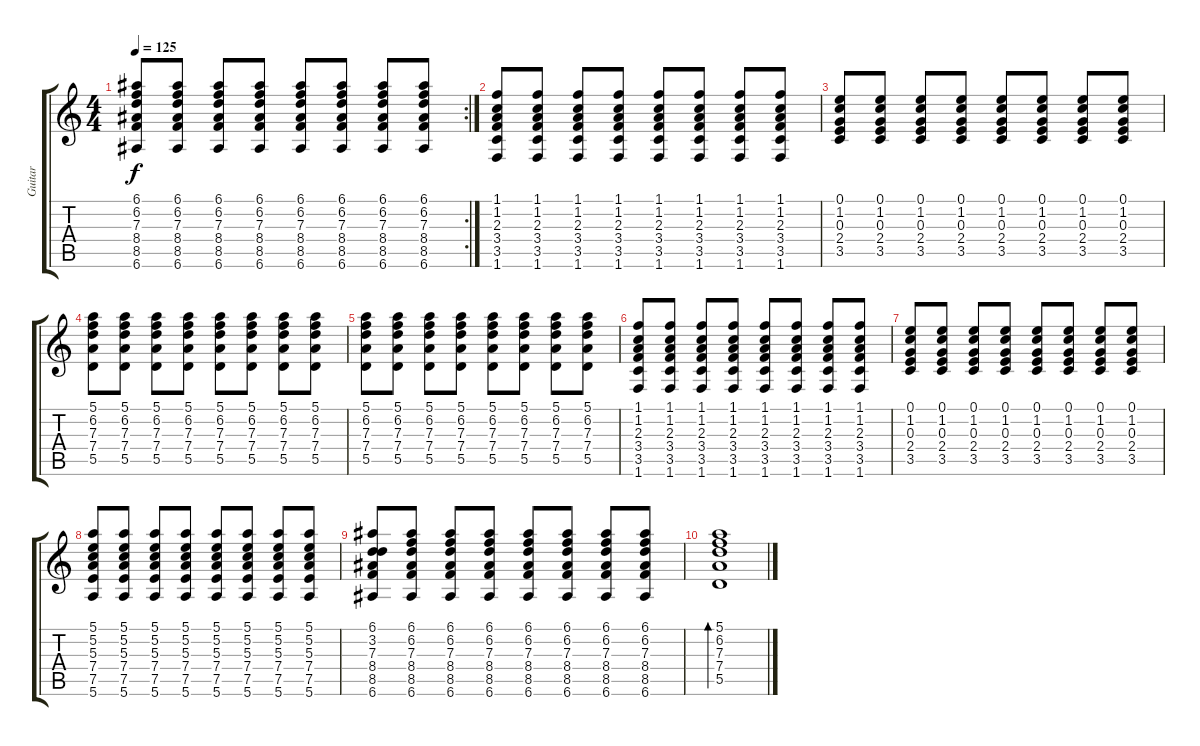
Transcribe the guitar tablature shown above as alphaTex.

\track ("Guitar" "Guitar") {instrument electricguitarclean}
\staff {score tabs}
\tuning (E4 B3 G3 D3 A2 E2) {hide}
\rc 2
\ts (4 4)
\tempo 125
\clef g2
\ks c
(6.1 6.2 7.3 8.4 8.5 6.6).8{dy f} (6.1 6.2 7.3 8.4 8.5 6.6).8 (6.1 6.2 7.3 8.4 8.5 6.6).8 (6.1 6.2 7.3 8.4 8.5 6.6).8 (6.1 6.2 7.3 8.4 8.5 6.6).8 (6.1 6.2 7.3 8.4 8.5 6.6).8 (6.1 6.2 7.3 8.4 8.5 6.6).8 (6.1 6.2 7.3 8.4 8.5 6.6).8 |
(1.1 1.2 2.3 3.4 3.5 1.6).8 (1.1 1.2 2.3 3.4 3.5 1.6).8 (1.1 1.2 2.3 3.4 3.5 1.6).8 (1.1 1.2 2.3 3.4 3.5 1.6).8 (1.1 1.2 2.3 3.4 3.5 1.6).8 (1.1 1.2 2.3 3.4 3.5 1.6).8 (1.1 1.2 2.3 3.4 3.5 1.6).8 (1.1 1.2 2.3 3.4 3.5 1.6).8 |
(0.1 1.2 0.3 2.4 3.5).8 (0.1 1.2 0.3 2.4 3.5).8 (0.1 1.2 0.3 2.4 3.5).8 (0.1 1.2 0.3 2.4 3.5).8 (0.1 1.2 0.3 2.4 3.5).8 (0.1 1.2 0.3 2.4 3.5).8 (0.1 1.2 0.3 2.4 3.5).8 (0.1 1.2 0.3 2.4 3.5).8 |
(5.1 6.2 7.3 7.4 5.5).8 (5.1 6.2 7.3 7.4 5.5).8 (5.1 6.2 7.3 7.4 5.5).8 (5.1 6.2 7.3 7.4 5.5).8 (5.1 6.2 7.3 7.4 5.5).8 (5.1 6.2 7.3 7.4 5.5).8 (5.1 6.2 7.3 7.4 5.5).8 (5.1 6.2 7.3 7.4 5.5).8 |
(5.1 6.2 7.3 7.4 5.5).8 (5.1 6.2 7.3 7.4 5.5).8 (5.1 6.2 7.3 7.4 5.5).8 (5.1 6.2 7.3 7.4 5.5).8 (5.1 6.2 7.3 7.4 5.5).8 (5.1 6.2 7.3 7.4 5.5).8 (5.1 6.2 7.3 7.4 5.5).8 (5.1 6.2 7.3 7.4 5.5).8 |
(1.1 1.2 2.3 3.4 3.5 1.6).8 (1.1 1.2 2.3 3.4 3.5 1.6).8 (1.1 1.2 2.3 3.4 3.5 1.6).8 (1.1 1.2 2.3 3.4 3.5 1.6).8 (1.1 1.2 2.3 3.4 3.5 1.6).8 (1.1 1.2 2.3 3.4 3.5 1.6).8 (1.1 1.2 2.3 3.4 3.5 1.6).8 (1.1 1.2 2.3 3.4 3.5 1.6).8 |
(0.1 1.2 0.3 2.4 3.5).8 (0.1 1.2 0.3 2.4 3.5).8 (0.1 1.2 0.3 2.4 3.5).8 (0.1 1.2 0.3 2.4 3.5).8 (0.1 1.2 0.3 2.4 3.5).8 (0.1 1.2 0.3 2.4 3.5).8 (0.1 1.2 0.3 2.4 3.5).8 (0.1 1.2 0.3 2.4 3.5).8 |
(5.1 5.2 5.3 7.4 7.5 5.6).8 (5.1 5.2 5.3 7.4 7.5 5.6).8 (5.1 5.2 5.3 7.4 7.5 5.6).8 (5.1 5.2 5.3 7.4 7.5 5.6).8 (5.1 5.2 5.3 7.4 7.5 5.6).8 (5.1 5.2 5.3 7.4 7.5 5.6).8 (5.1 5.2 5.3 7.4 7.5 5.6).8 (5.1 5.2 5.3 7.4 7.5 5.6).8 |
(6.1 3.2 7.3 8.4 8.5 6.6).8 (6.1 6.2 7.3 8.4 8.5 6.6).8 (6.1 6.2 7.3 8.4 8.5 6.6).8 (6.1 6.2 7.3 8.4 8.5 6.6).8 (6.1 6.2 7.3 8.4 8.5 6.6).8 (6.1 6.2 7.3 8.4 8.5 6.6).8 (6.1 6.2 7.3 8.4 8.5 6.6).8 (6.1 6.2 7.3 8.4 8.5 6.6).8 |
(5.1 6.2 7.3 7.4 5.5).1{bd 240}
